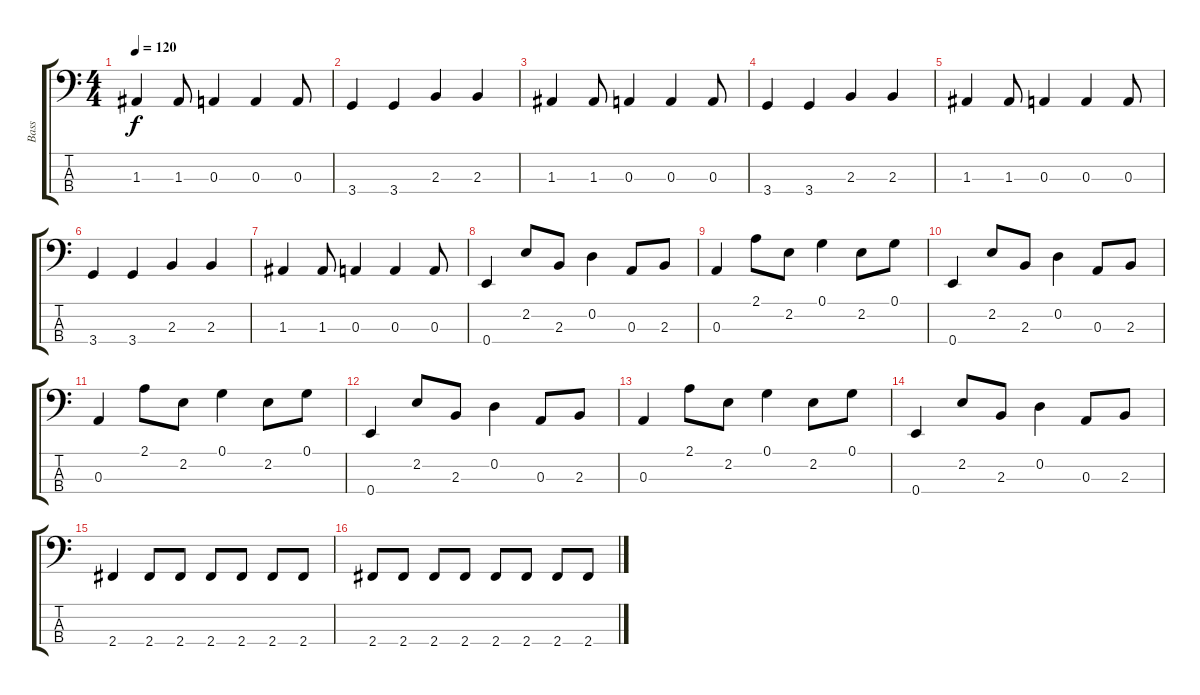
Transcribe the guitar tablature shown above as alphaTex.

\track ("Bass" "Bass") {instrument electricbassfinger}
\staff {score tabs}
\tuning (G2 D2 A1 E1) {hide}
\ts (4 4)
\tempo 120
\clef f4
\ks c
1.3.4{dy f} 1.3.8 0.3.4 0.3.4 0.3.8 |
3.4.4 3.4.4 2.3.4 2.3.4 |
1.3.4 1.3.8 0.3.4 0.3.4 0.3.8 |
3.4.4 3.4.4 2.3.4 2.3.4 |
1.3.4 1.3.8 0.3.4 0.3.4 0.3.8 |
3.4.4 3.4.4 2.3.4 2.3.4 |
1.3.4 1.3.8 0.3.4 0.3.4 0.3.8 |
0.4.4 2.2.8 2.3.8 0.2.4 0.3.8 2.3.8 |
0.3.4 2.1.8 2.2.8 0.1.4 2.2.8 0.1.8 |
0.4.4 2.2.8 2.3.8 0.2.4 0.3.8 2.3.8 |
0.3.4 2.1.8 2.2.8 0.1.4 2.2.8 0.1.8 |
0.4.4 2.2.8 2.3.8 0.2.4 0.3.8 2.3.8 |
0.3.4 2.1.8 2.2.8 0.1.4 2.2.8 0.1.8 |
0.4.4 2.2.8 2.3.8 0.2.4 0.3.8 2.3.8 |
2.4.4 2.4.8 2.4.8 2.4.8 2.4.8 2.4.8 2.4.8 |
2.4.8 2.4.8 2.4.8 2.4.8 2.4.8 2.4.8 2.4.8 2.4.8
